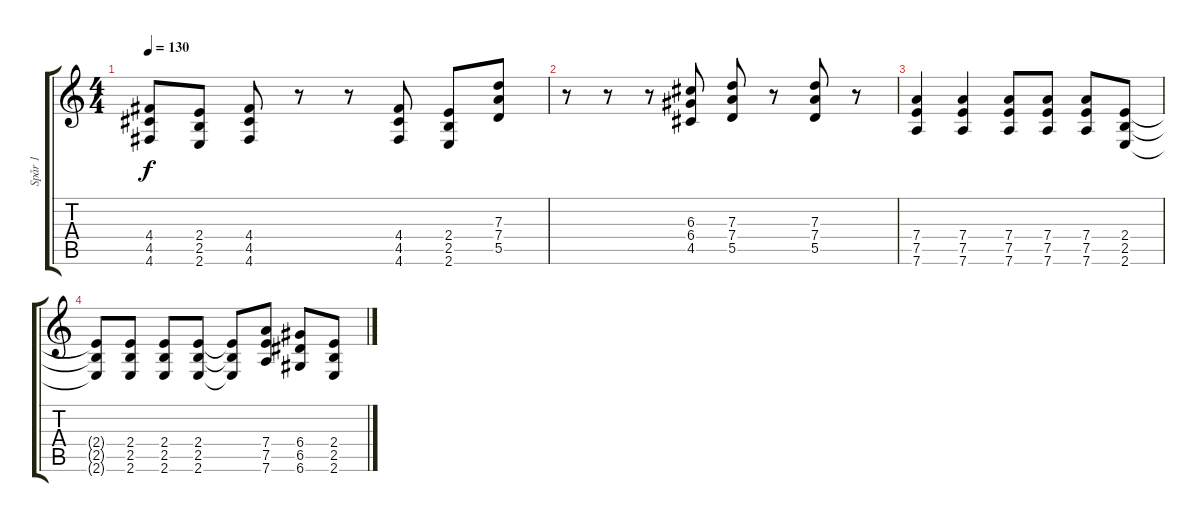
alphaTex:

\track ("Spår 1" "Spår 1") {instrument distortionguitar}
\staff {score tabs}
\tuning (E4 B3 G3 D3 A2 D2) {hide}
\ts (4 4)
\tempo 130
\clef g2
\ks c
(4.4 4.5 4.6).8{dy f} (2.4 2.5 2.6).8 (4.4 4.5 4.6).8 r.8 r.8 (4.4 4.5 4.6).8 (2.4 2.5 2.6).8 (7.3 7.4 5.5).8 |
r.8 r.8 r.8 (6.3 6.4 4.5).8 (7.3 7.4 5.5).8 r.8 (7.3 7.4 5.5).8 r.8 |
(7.4 7.5 7.6).4 (7.4 7.5 7.6).4 (7.4 7.5 7.6).8 (7.4 7.5 7.6).8 (7.4 7.5 7.6).8 (2.4 2.5 2.6).8 |
(2.4{t} 2.5{t} 2.6{t}).8 (2.4 2.5 2.6).8 (2.4 2.5 2.6).8 (2.4 2.5 2.6).8 (2.4{t} 2.5{t} 2.6{t}).8 (7.4 7.5 7.6).8 (6.4 6.5 6.6).8 (2.4 2.5 2.6).8
